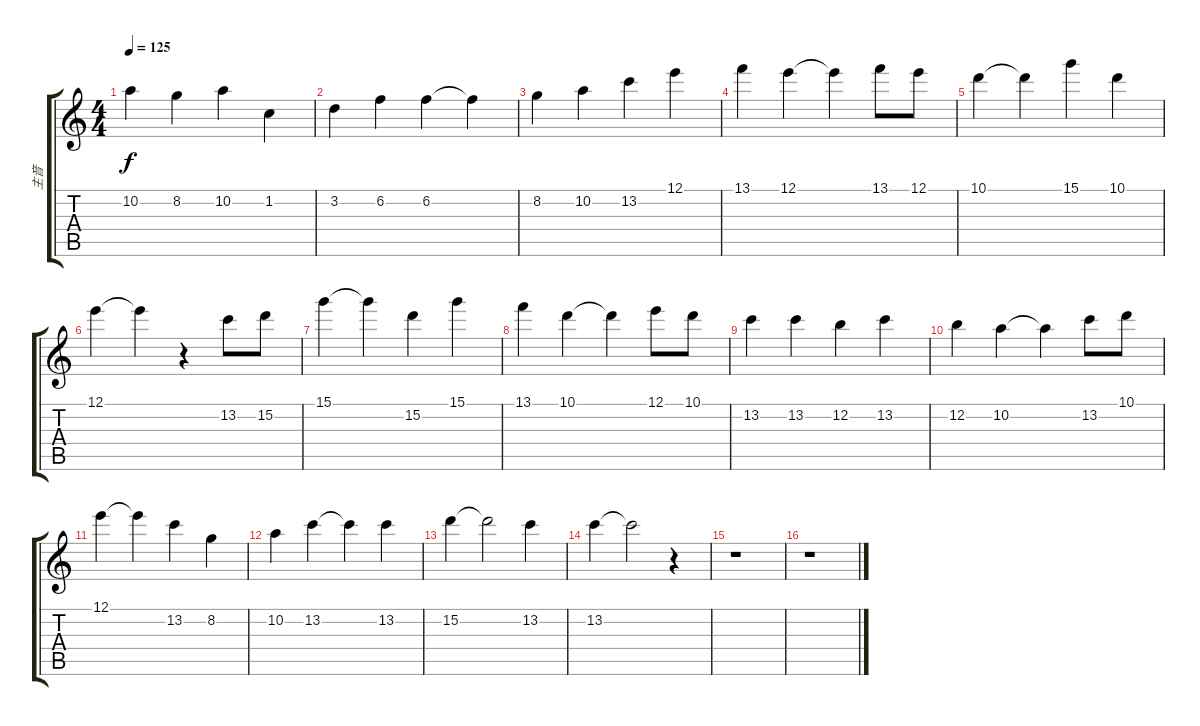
\track ("主音" "主音") {instrument acousticguitarsteel}
\staff {score tabs}
\tuning (E4 B3 G3 D3 A2 E2) {hide}
\ts (4 4)
\tempo 125
\clef g2
\ks c
10.2.4{dy f} 8.2.4 10.2.4 1.2.4 |
3.2.4 6.2.4 6.2.4 6.2{t}.4 |
8.2.4 10.2.4 13.2.4 12.1.4 |
13.1.4 12.1.4 12.1{t}.4 13.1.8 12.1.8 |
10.1.4 10.1{t}.4 15.1.4 10.1.4 |
12.1.4 12.1{t}.4 r.4 13.2.8 15.2.8 |
15.1.4 15.1{t}.4 15.2.4 15.1.4 |
13.1.4 10.1.4 10.1{t}.4 12.1.8 10.1.8 |
13.2.4 13.2.4 12.2.4 13.2.4 |
12.2.4 10.2.4 10.2{t}.4 13.2.8 10.1.8 |
12.1.4 12.1{t}.4 13.2.4 8.2.4 |
10.2.4 13.2.4 13.2{t}.4 13.2.4 |
15.2.4 15.2{t}.2 13.2.4 |
13.2.4 13.2{t}.2 r.4 |
r.1 |
r.1
